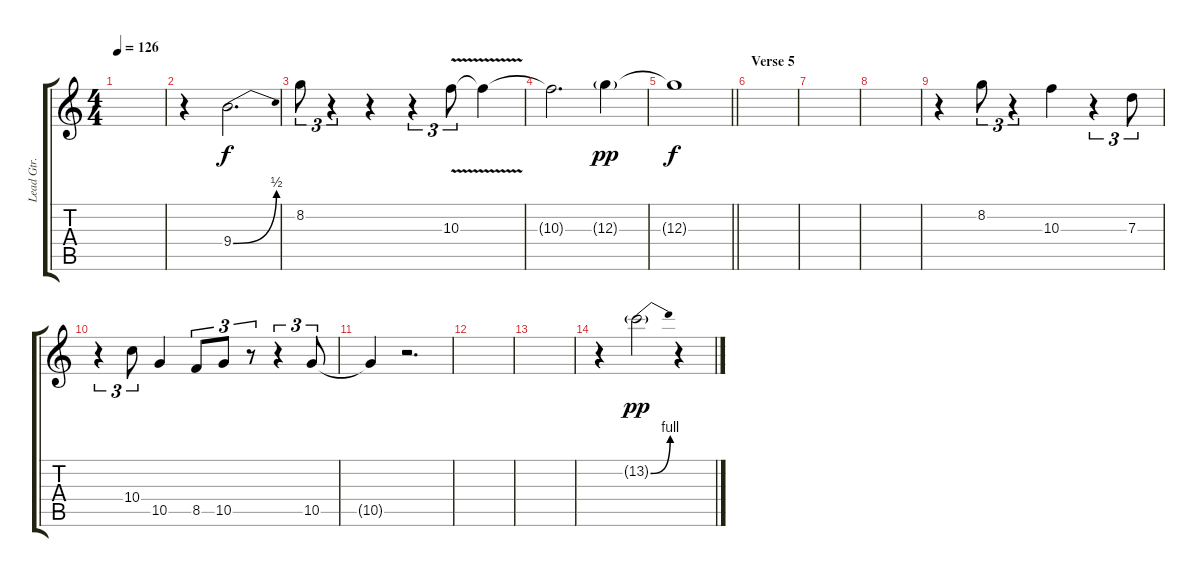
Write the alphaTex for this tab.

\track ("Lead Gtr." "Lead Gtr.") {instrument distortionguitar}
\staff {score tabs}
\tuning (E4 B3 G3 D3 A2 E2) {hide}
\ts (4 4)
\tempo 126
\clef g2
\ks c
|
r.4 9.4{be (bend 0 0 60 2)}.2{d} |
8.2.8{tu (3 2)} r.4{tu (3 2)} r.4 r.4{tu (3 2)} 10.3{v}.8{tu (3 2)} 10.3{t}.4 |
10.3{t}.2{d} 12.3{g}.4{dy pp} |
\barLineRight lightlight
12.3{t}.1{dy f} |
\section ("" "Verse 5")
|
|
|
r.4 8.2.8{tu (3 2)} r.4{tu (3 2)} 10.3.4 r.4{tu (3 2)} 7.3.8{tu (3 2)} |
r.4{tu (3 2)} 10.4.8{tu (3 2)} 10.5.4 8.5.8{tu (3 2)} 10.5.8{tu (3 2)} r.8{tu (3 2)} r.4{tu (3 2)} 10.5.8{tu (3 2)} |
10.5{t}.4 r.2{d} |
|
|
r.4 13.2{be (bend 0 0 60 4) g}.2{dy pp} r.4
